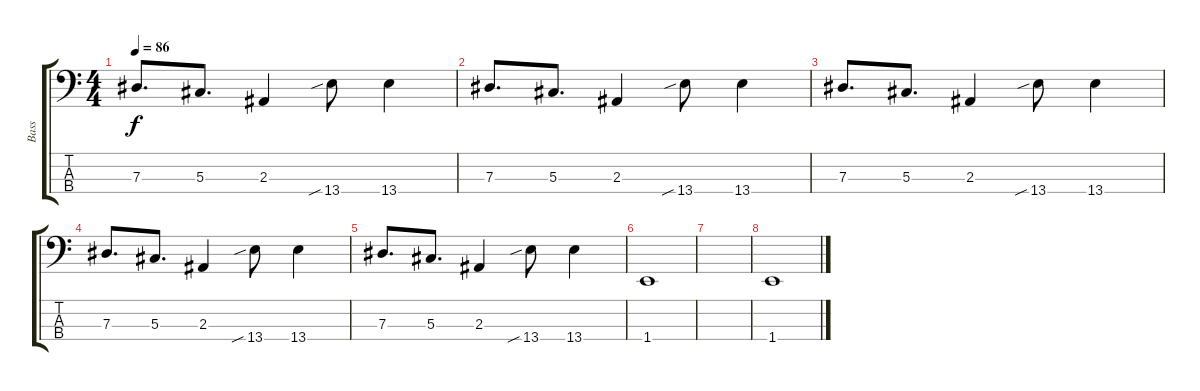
\track ("Bass" "Bass") {instrument electricbassfinger}
\staff {score tabs}
\tuning (Gb2 Db2 Ab1 Eb1) {hide}
\ts (4 4)
\tempo 86
\clef f4
\ks c
7.3.8{d dy f} 5.3.8{d} 2.3.4 13.4{sib}.8 13.4.4 |
7.3.8{d} 5.3.8{d} 2.3.4 13.4{sib}.8 13.4.4 |
7.3.8{d} 5.3.8{d} 2.3.4 13.4{sib}.8 13.4.4 |
7.3.8{d} 5.3.8{d} 2.3.4 13.4{sib}.8 13.4.4 |
7.3.8{d} 5.3.8{d} 2.3.4 13.4{sib}.8 13.4.4 |
1.4.1 |
|
1.4.1
